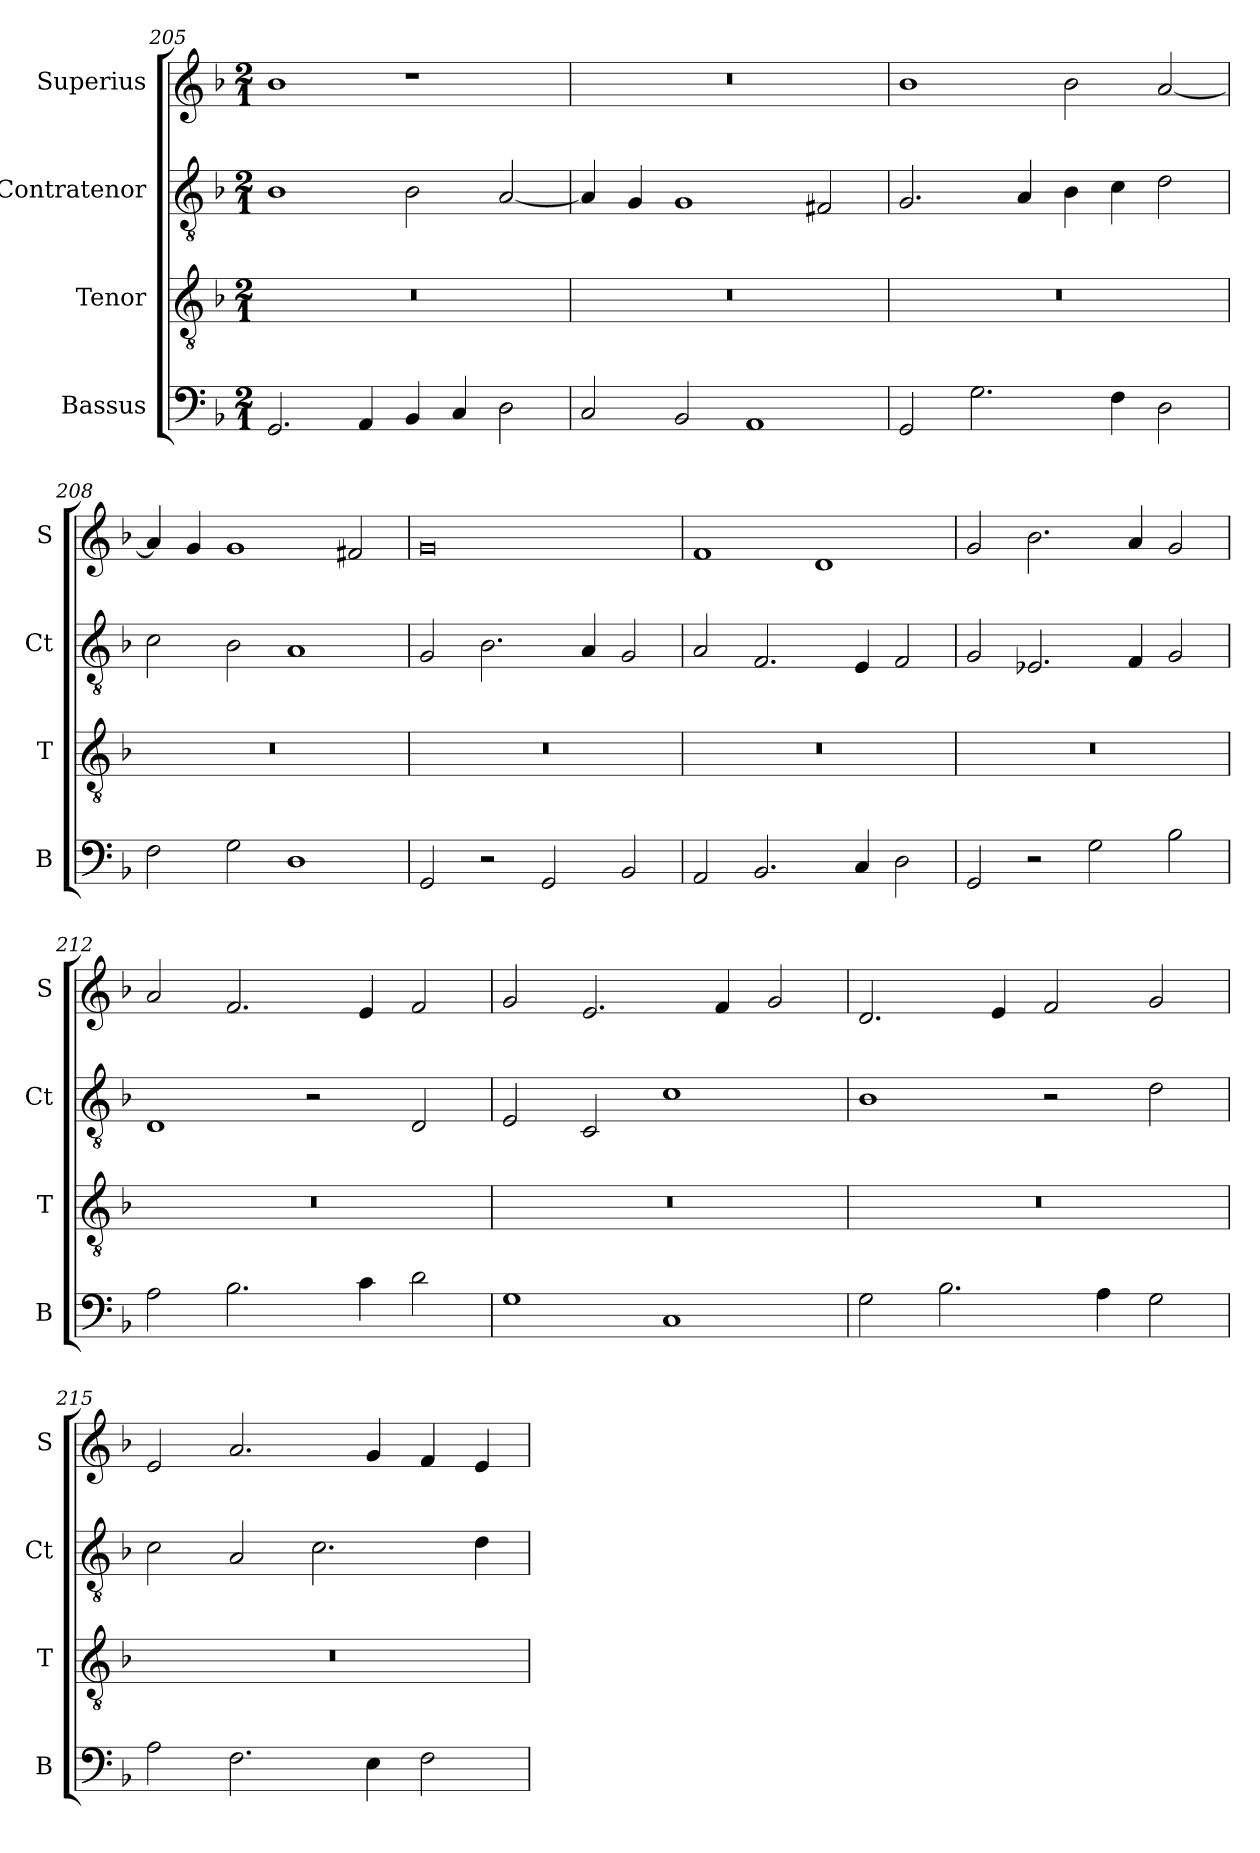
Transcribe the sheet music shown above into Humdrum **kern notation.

**kern	**kern	**kern	**kern
*part4	*part3	*part2	*part1
*staff4	*staff3	*staff2	*staff1
*I"Bassus	*I"Tenor	*I"Contratenor	*I"Superius
*I'B	*I'T	*I'Ct	*I'S
*clefF4	*clefGv2	*clefGv2	*clefG2
*k[b-]	*k[b-]	*k[b-]	*k[b-]
*M2/1	*M2/1	*M2/1	*M2/1
=205	=205	=205	=205
2.GG/	0r	1B-	1b-
4AA/	.	.	.
4BB-/	.	2B-\	1r
4C/	.	.	.
2D\	.	[2A/	.
=206	=206	=206	=206
2C/	0r	4A/]	0r
.	.	4G/	.
2BB-/	.	1G	.
1AA	.	.	.
.	.	2F#X/	.
=207	=207	=207	=207
2GG/	0r	2.G/	1b-
2.G\	.	.	.
.	.	4A/	.
.	.	4B-\	2b-\
4F\	.	4c\	.
2D\	.	2d\	[2a/
=208	=208	=208	=208
2F\	0r	2c\	4a/]
.	.	.	4g/
2G\	.	2B-\	1g
1D	.	1A	.
.	.	.	2f#X/
=209	=209	=209	=209
2GG/	0r	2G/	0g
2r	.	2.B-\	.
2GG/	.	.	.
.	.	4A/	.
2BB-/	.	2G/	.
=210	=210	=210	=210
2AA/	0r	2A/	1f
2.BB-/	.	2.F/	.
.	.	.	1d
4C/	.	4E/	.
2D\	.	2F/	.
=211	=211	=211	=211
2GG/	0r	2G/	2g/
2r	.	2.E-X/	2.b-\
2G\	.	.	.
.	.	4F/	4a/
2B-\	.	2G/	2g/
=212	=212	=212	=212
2A\	0r	1D	2a/
2.B-\	.	.	2.f/
.	.	2r	.
4c\	.	.	4e/
2d\	.	2D/	2f/
=213	=213	=213	=213
1G	0r	2E/	2g/
.	.	2C/	2.e/
1C	.	1c	.
.	.	.	4f/
.	.	.	2g/
=214	=214	=214	=214
2G\	0r	1B-	2.d/
2.B-\	.	.	.
.	.	.	4e/
.	.	2r	2f/
4A\	.	.	.
2G\	.	2d\	2g/
=215	=215	=215	=215
2A\	0r	2c\	2e/
2.F\	.	2A/	2.a/
.	.	2.c\	.
4E\	.	.	4g/
2F\	.	.	4f/
.	.	4d\	4e/
=	=	=	=
*-	*-	*-	*-
